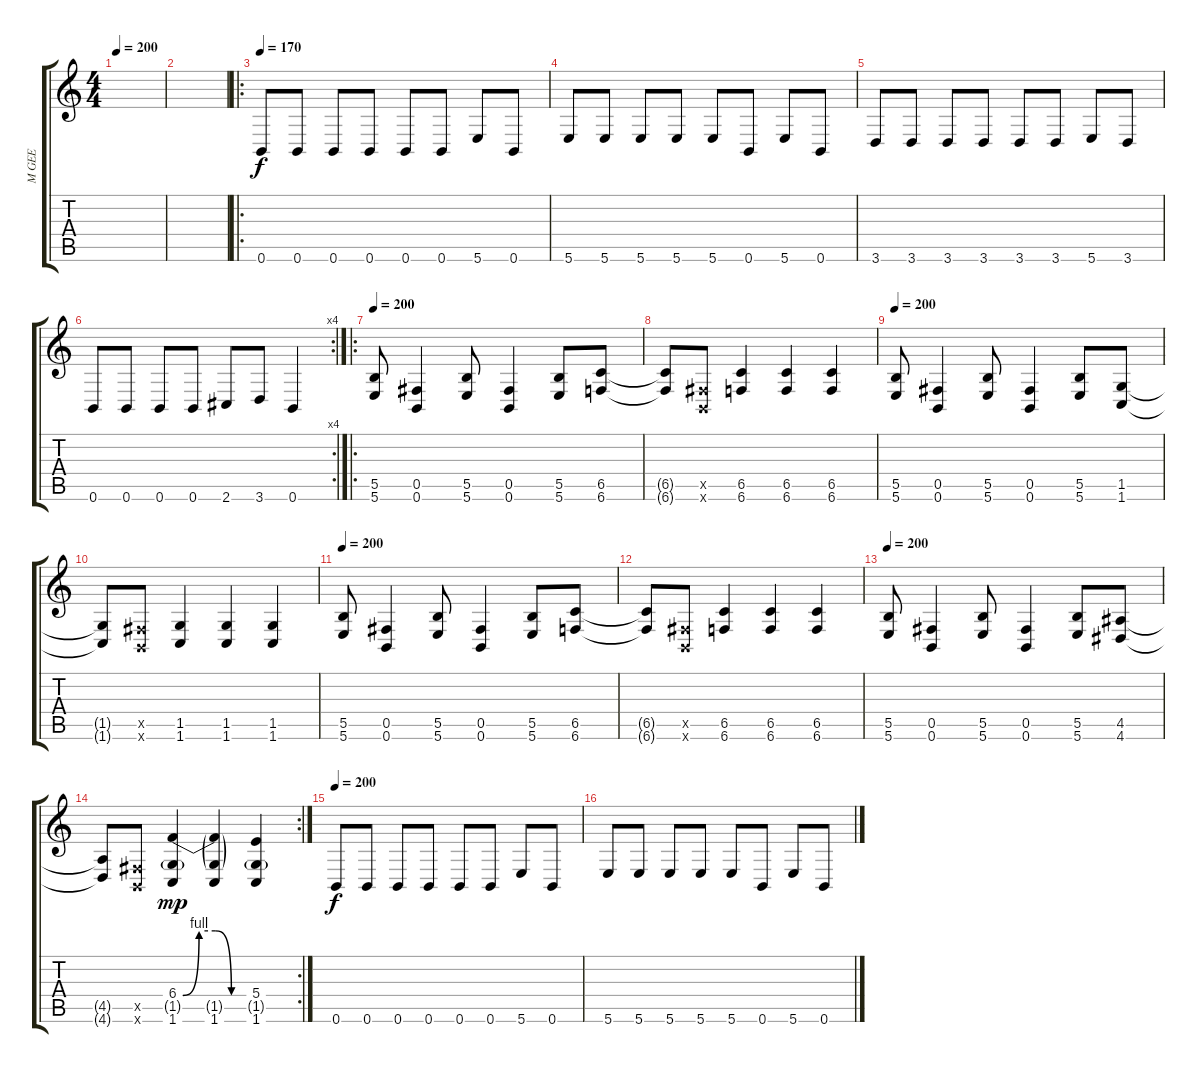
\track ("M GEE" "M GEE") {instrument distortionguitar}
\staff {score tabs}
\tuning (Db4 Ab3 E3 B2 Gb2 B1) {hide}
\ts (4 4)
\tempo 200
\clef g2
\ks c
|
|
\ro
\tempo 170
0.6.8{dy f} 0.6.8 0.6.8 0.6.8 0.6.8 0.6.8 5.6.8 0.6.8 |
5.6.8 5.6.8 5.6.8 5.6.8 5.6.8 0.6.8 5.6.8 0.6.8 |
3.6.8 3.6.8 3.6.8 3.6.8 3.6.8 3.6.8 5.6.8 3.6.8 |
\rc 4
0.6.8 0.6.8 0.6.8 0.6.8 2.6.8 3.6.8 0.6.4 |
\ro
\tempo 200
(5.5 5.6).8{volume 16 balance 8 instrument distortionguitar} (0.5 0.6).4 (5.5 5.6).8 (0.5 0.6).4 (5.5 5.6).8 (6.5 6.6).8 |
(6.5{t} 6.6{t}).8 (0.5{x} 0.6{x}).8 (6.5 6.6).4 (6.5 6.6).4 (6.5 6.6).4 |
\tempo 200
(5.5 5.6).8{volume 16 balance 8 instrument distortionguitar} (0.5 0.6).4 (5.5 5.6).8 (0.5 0.6).4 (5.5 5.6).8 (1.5 1.6).8 |
(1.5{t} 1.6{t}).8 (0.5{x} 0.6{x}).8 (1.5 1.6).4 (1.5 1.6).4 (1.5 1.6).4 |
\tempo 200
(5.5 5.6).8{volume 16 balance 8 instrument distortionguitar} (0.5 0.6).4 (5.5 5.6).8 (0.5 0.6).4 (5.5 5.6).8 (6.5 6.6).8 |
(6.5{t} 6.6{t}).8 (0.5{x} 0.6{x}).8 (6.5 6.6).4 (6.5 6.6).4 (6.5 6.6).4 |
\tempo 200
(5.5 5.6).8{volume 16 balance 8 instrument distortionguitar} (0.5 0.6).4 (5.5 5.6).8 (0.5 0.6).4 (5.5 5.6).8 (4.5 4.6).8 |
\rc 2
(4.5{t} 4.6{t}).8 (0.5{x} 0.6{x}).8 (6.4{be (custom 0 0 15 4 30 4 45 0 60 0)} 1.5{g} 1.6).4{dy mp} (6.4{t} 1.5{g} 1.6).4 (5.4 1.5{g} 1.6).4 |
\tempo 200
0.6.8{dy f instrument distortionguitar} 0.6.8 0.6.8 0.6.8 0.6.8 0.6.8 5.6.8 0.6.8 |
5.6.8 5.6.8 5.6.8 5.6.8 5.6.8 0.6.8 5.6.8 0.6.8
